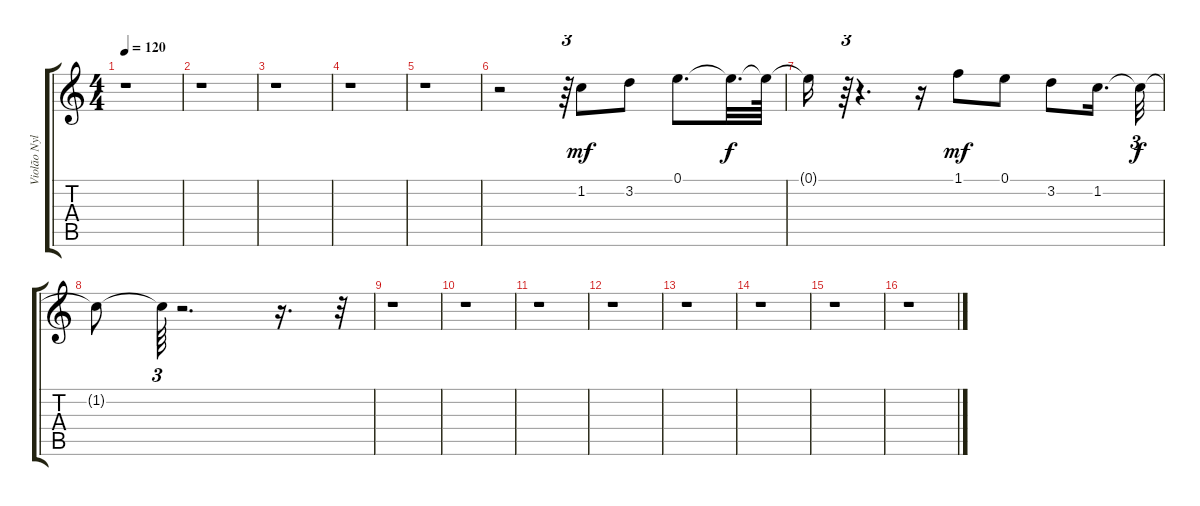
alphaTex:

\track ("Violão Nylon" "Violão Nyl") {instrument acousticguitarnylon}
\staff {score tabs}
\tuning (E4 B3 G3 D3 A2 E2) {hide}
\ts (4 4)
\tempo 120
\clef g2
\ks c
r.1{dy f} |
r.1 |
r.1 |
r.1 |
r.1 |
r.2 r.64{tu (3 2)} 1.2.8{dy mf} 3.2.8 0.1.8{d} 0.1{t}.32{d dy f} 0.1{t}.64 |
0.1{t}.16 r.64{tu (3 2)} r.4{d} r.16 1.1.8{dy mf} 0.1.8 3.2.8 1.2.16{d} 1.2{t}.32{tu (3 2) dy f} |
1.2{t}.8 1.2{t}.64{tu (3 2)} r.2{d} r.16{d} r.32{tu (3 2)} |
r.1 |
r.1 |
r.1 |
r.1 |
r.1 |
r.1 |
r.1 |
r.1
